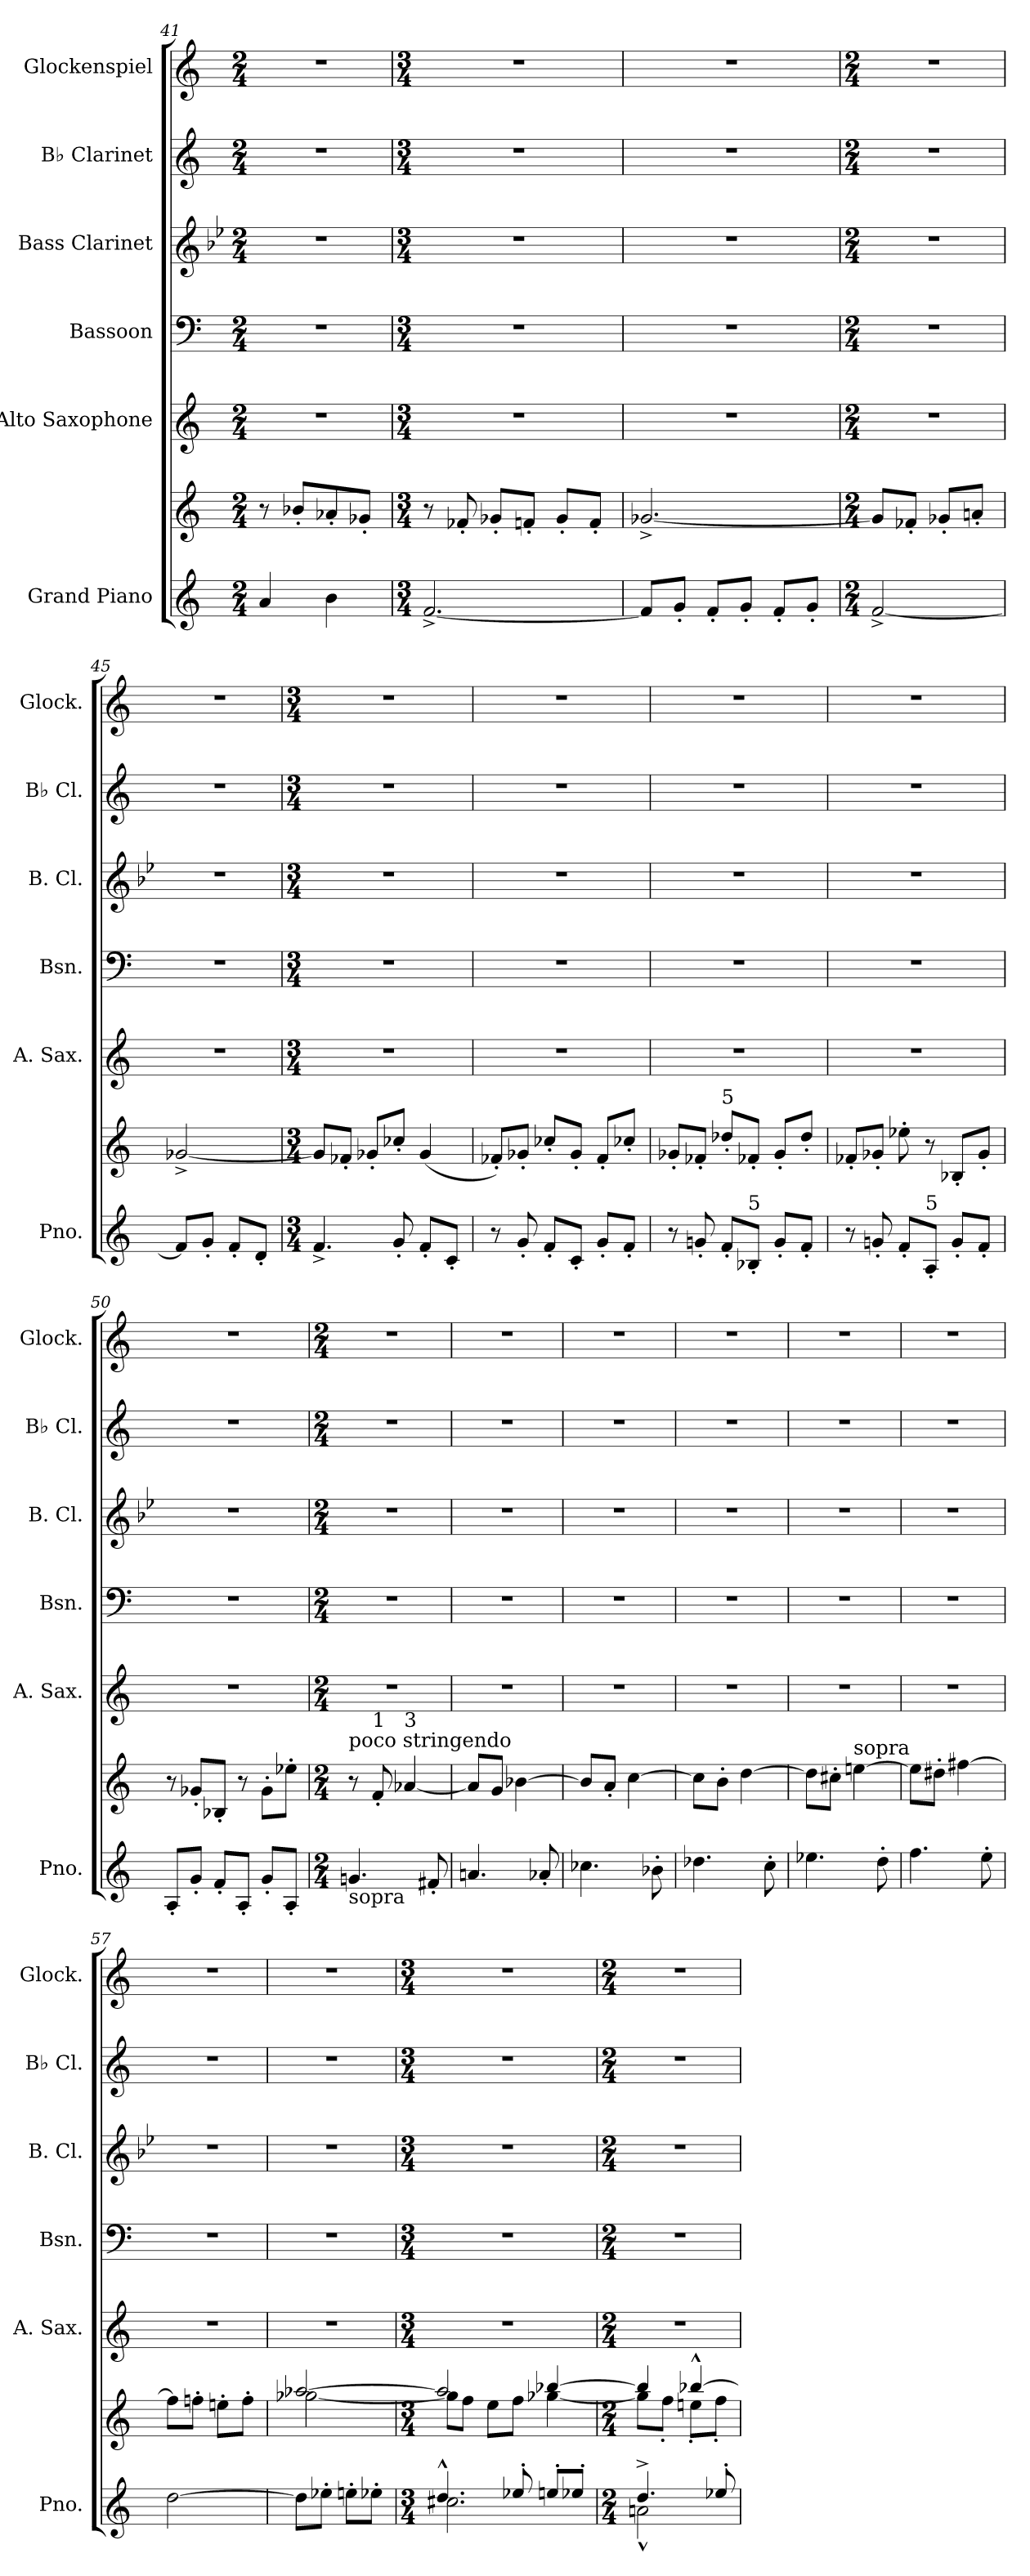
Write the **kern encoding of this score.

**kern	**kern	**kern	**kern	**kern	**kern	**kern
*part6	*part6	*part5	*part4	*part3	*part2	*part1
*staff7	*staff6	*staff5	*staff4	*staff3	*staff2	*staff1
*I"Grand Piano	*	*I"Alto Saxophone	*I"Bassoon	*I"Bass Clarinet	*I"B♭ Clarinet	*I"Glockenspiel
*I'Pno.	*	*I'A. Sax.	*I'Bsn.	*I'B. Cl.	*I'B♭ Cl.	*I'Glock.
*clefG2	*clefG2	*clefG2	*clefF4	*clefG2	*clefG2	*clefG2
*	*	*ITrd5c9	*	*ITrd8c14	*ITrd1c2	*ITrd-14c-24
*k[]	*k[]	*k[b-e-a-]	*k[]	*k[b-e-]	*k[b-e-]	*k[]
*M2/4	*M2/4	*M2/4	*M2/4	*M2/4	*M2/4	*M2/4
=41	=41	=41	=41	=41	=41	=41
4a/	8r	2r	2r	2r	2r	2r
.	8b-X'/L	.	.	.	.	.
4b\	8a-X'/	.	.	.	.	.
.	8g-X'/J	.	.	.	.	.
=42	=42	=42	=42	=42	=42	=42
*M3/4	*M3/4	*M3/4	*M3/4	*M3/4	*M3/4	*M3/4
[2.f^/	8r	2.r	2.r	2.r	2.r	2.r
.	8f-X'/	.	.	.	.	.
.	8g-X'/L	.	.	.	.	.
.	8fn'/J	.	.	.	.	.
.	8g-'/L	.	.	.	.	.
.	8f'/J	.	.	.	.	.
=43	=43	=43	=43	=43	=43	=43
8f/L]	[2.g-X^/	2.r	2.r	2.r	2.r	2.r
8g'/J	.	.	.	.	.	.
8f'/L	.	.	.	.	.	.
8g'/J	.	.	.	.	.	.
8f'/L	.	.	.	.	.	.
8g'/J	.	.	.	.	.	.
=44	=44	=44	=44	=44	=44	=44
*M2/4	*M2/4	*M2/4	*M2/4	*M2/4	*M2/4	*M2/4
[2f^/	8g-/L]	2r	2r	2r	2r	2r
.	8f-X'/J	.	.	.	.	.
.	8g-X'/L	.	.	.	.	.
.	8an'/J	.	.	.	.	.
=45	=45	=45	=45	=45	=45	=45
8f/L]	[2g-X^/	2r	2r	2r	2r	2r
8g'/J	.	.	.	.	.	.
8f'/L	.	.	.	.	.	.
8d'/J	.	.	.	.	.	.
!!LO:PB:g=z
=46	=46	=46	=46	=46	=46	=46
*M3/4	*M3/4	*M3/4	*M3/4	*M3/4	*M3/4	*M3/4
4.f^/	8g-/L]	2.r	2.r	2.r	2.r	2.r
.	8f-X'/J	.	.	.	.	.
.	8g-X'/L	.	.	.	.	.
8g'/	8cc-X'/J	.	.	.	.	.
8f'/L	(<4g-/	.	.	.	.	.
8c'/J	.	.	.	.	.	.
=47	=47	=47	=47	=47	=47	=47
8r	8f-X'/L)	2.r	2.r	2.r	2.r	2.r
8g'/	8g-X'/J	.	.	.	.	.
8f'/L	8cc-X'/L	.	.	.	.	.
8c'/J	8g-'/J	.	.	.	.	.
8g'/L	8f-'/L	.	.	.	.	.
8f'/J	8cc-X'/J	.	.	.	.	.
=48	=48	=48	=48	=48	=48	=48
8r	8g-X'/L	2.r	2.r	2.r	2.r	2.r
8gn'/	8f-X'/J	.	.	.	.	.
!	!LO:TX:a:t=5	!	!	!	!	!
8f'/L	8dd-X'/L	.	.	.	.	.
!LO:TX:a:t=5	!	!	!	!	!	!
8B-X'/J	8f-X'/J	.	.	.	.	.
8g'/L	8g-'/L	.	.	.	.	.
8f'/J	8dd-'/J	.	.	.	.	.
=49	=49	=49	=49	=49	=49	=49
8r	8f-X'/L	2.r	2.r	2.r	2.r	2.r
8gn'/	8g-X'/J	.	.	.	.	.
8f'/L	8ee-X'\	.	.	.	.	.
!LO:TX:a:t=5	!	!	!	!	!	!
8A'/J	8r	.	.	.	.	.
8g'/L	8B-X'/L	.	.	.	.	.
8f'/J	8g-'/J	.	.	.	.	.
=50	=50	=50	=50	=50	=50	=50
8A'/L	8r	2.r	2.r	2.r	2.r	2.r
8g'/J	8g-X'/L	.	.	.	.	.
8f'/L	8B-X'/J	.	.	.	.	.
8A'/J	8r	.	.	.	.	.
8g'/L	8g-'\L	.	.	.	.	.
8A'/J	8ee-X'\J	.	.	.	.	.
!!LO:PB:g=z
=51	=51	=51	=51	=51	=51	=51
*M2/4	*M2/4	*M2/4	*M2/4	*M2/4	*M2/4	*M2/4
!	!LO:TX:a:t=poco  stringendo	!	!	!	!	!
!LO:TX:b:t=sopra	!	!	!	!	!	!
4.gn/	8r	2r	2r	2r	2r	2r
!	!LO:TX:a:t=1	!	!	!	!	!
.	8f'/	.	.	.	.	.
!	!LO:TX:a:t=3	!	!	!	!	!
.	[4a-X/	.	.	.	.	.
8f#X'/	.	.	.	.	.	.
=52	=52	=52	=52	=52	=52	=52
4.an/	8a-/L]	2r	2r	2r	2r	2r
.	8g/J	.	.	.	.	.
.	[4b-X\	.	.	.	.	.
8a-X'/	.	.	.	.	.	.
=53	=53	=53	=53	=53	=53	=53
4.cc-X\	8b-/L]	2r	2r	2r	2r	2r
.	8a'/J	.	.	.	.	.
.	[4cc\	.	.	.	.	.
8b-X'\	.	.	.	.	.	.
=54	=54	=54	=54	=54	=54	=54
4.dd-X\	8cc\L]	2r	2r	2r	2r	2r
.	8b'\J	.	.	.	.	.
.	[4dd\	.	.	.	.	.
8cc'\	.	.	.	.	.	.
=55	=55	=55	=55	=55	=55	=55
4.ee-X\	8dd\L]	2r	2r	2r	2r	2r
.	8cc#X'\J	.	.	.	.	.
!	!LO:TX:a:t=sopra	!	!	!	!	!
.	[4een\	.	.	.	.	.
8dd'\	.	.	.	.	.	.
=56	=56	=56	=56	=56	=56	=56
4.ff\	8ee\L]	2r	2r	2r	2r	2r
.	8dd#X'\J	.	.	.	.	.
.	[4ff#X\	.	.	.	.	.
8ee'\	.	.	.	.	.	.
=57	=57	=57	=57	=57	=57	=57
[2dd\	8ff#\L]	2r	2r	2r	2r	2r
.	8ffn'\J	.	.	.	.	.
.	8een'\L	.	.	.	.	.
.	8ff'\J	.	.	.	.	.
!!LO:PB:g=z
=58	=58	=58	=58	=58	=58	=58
*	*^	*	*	*	*	*
8dd\L]	[2aa-X/	[2gg-X\	2r	2r	2r	2r	2r
8ee-X'\J	.	.	.	.	.	.	.
8een'\L	.	.	.	.	.	.	.
8ee-X'\J	.	.	.	.	.	.	.
=59	=59	=59	=59	=59	=59	=59	=59
*M3/4	*M3/4	*	*M3/4	*M3/4	*M3/4	*M3/4	*M3/4
*^	*	*	*	*	*	*	*
4.dd^^/	2.cc#X\	2aa-/]	8gg-\L]	2.r	2.r	2.r	2.r	2.r
.	.	.	8ff\J	.	.	.	.	.
.	.	.	8ee\L	.	.	.	.	.
8ee-X'/	.	.	8ff\J	.	.	.	.	.
8een'/L	.	[4bb-X/	[4gg-X\	.	.	.	.	.
8ee-X'/J	.	.	.	.	.	.	.	.
=60	=60	=60	=60	=60	=60	=60	=60	=60
*M2/4	*	*M2/4	*	*M2/4	*M2/4	*M2/4	*M2/4	*M2/4
4.dd^/	2an^^\	4bb-/]	8gg-\L]	2r	2r	2r	2r	2r
.	.	.	8ff'\J	.	.	.	.	.
.	.	[4bb-X^^/	8een'\L	.	.	.	.	.
8ee-X'/	.	.	8ff'\J	.	.	.	.	.
*v	*v	*	*	*	*	*	*	*
*	*v	*v	*	*	*	*	*
=	=	=	=	=	=	=
*-	*-	*-	*-	*-	*-	*-
